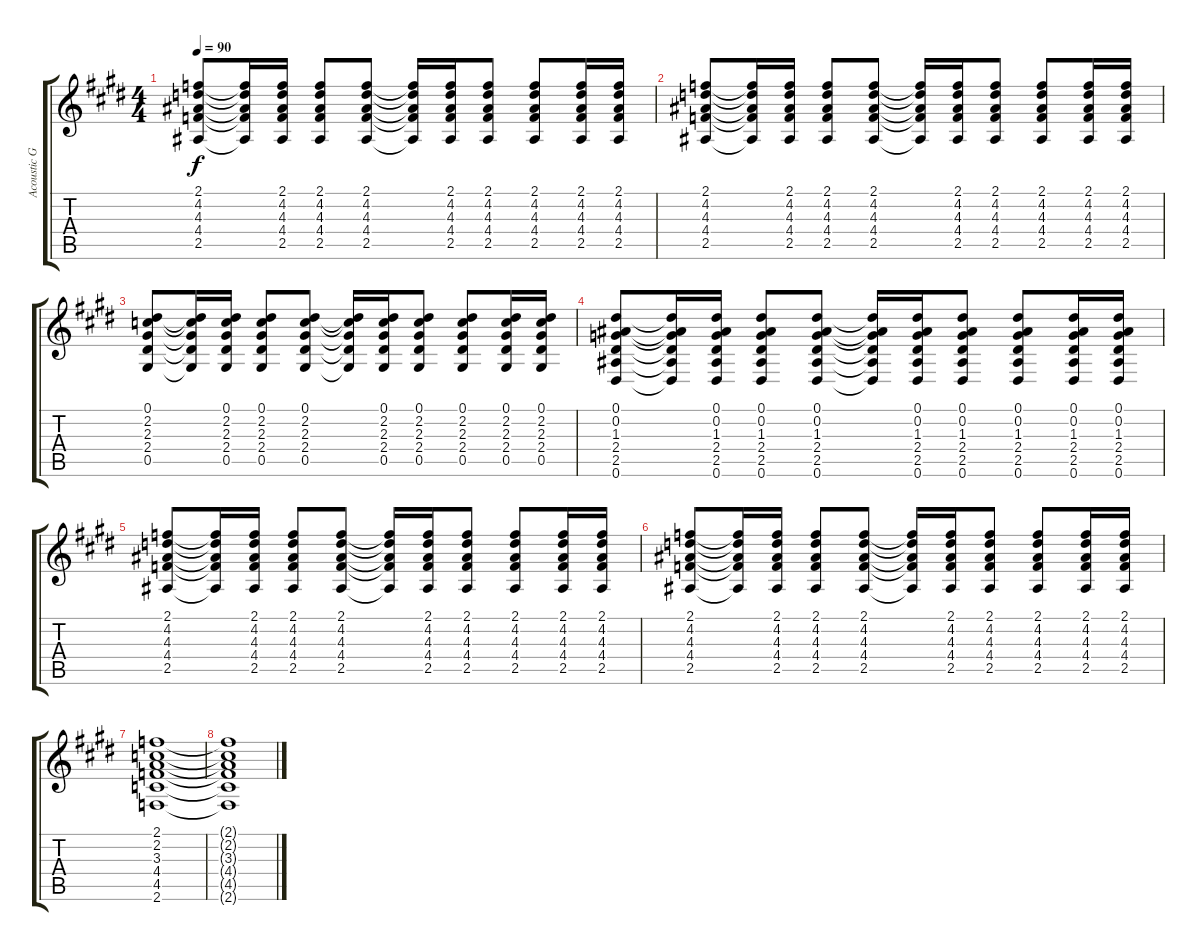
\track ("Acoustic Guitar 2 (R. Peake)" "Acoustic G") {instrument acousticguitarsteel}
\staff {score tabs}
\tuning (Eb4 Bb3 Gb3 Db3 Ab2 Eb2) {hide}
\ts (4 4)
\tempo 90
\clef g2
\ks e
(2.1 4.2 4.3 4.4 2.5).8{dy f} (2.1{t} 4.2{t} 4.3{t} 4.4{t} 2.5{t}).16 (2.1 4.2 4.3 4.4 2.5).16 (2.1 4.2 4.3 4.4 2.5).8 (2.1 4.2 4.3 4.4 2.5).8 (2.1{t} 4.2{t} 4.3{t} 4.4{t} 2.5{t}).16 (2.1 4.2 4.3 4.4 2.5).16 (2.1 4.2 4.3 4.4 2.5).8 (2.1 4.2 4.3 4.4 2.5).8 (2.1 4.2 4.3 4.4 2.5).16 (2.1 4.2 4.3 4.4 2.5).16 |
(2.1 4.2 4.3 4.4 2.5).8 (2.1{t} 4.2{t} 4.3{t} 4.4{t} 2.5{t}).16 (2.1 4.2 4.3 4.4 2.5).16 (2.1 4.2 4.3 4.4 2.5).8 (2.1 4.2 4.3 4.4 2.5).8 (2.1{t} 4.2{t} 4.3{t} 4.4{t} 2.5{t}).16 (2.1 4.2 4.3 4.4 2.5).16 (2.1 4.2 4.3 4.4 2.5).8 (2.1 4.2 4.3 4.4 2.5).8 (2.1 4.2 4.3 4.4 2.5).16 (2.1 4.2 4.3 4.4 2.5).16 |
(0.1 2.2 2.3 2.4 0.5).8 (0.1{t} 2.2{t} 2.3{t} 2.4{t} 0.5{t}).16 (0.1 2.2 2.3 2.4 0.5).16 (0.1 2.2 2.3 2.4 0.5).8 (0.1 2.2 2.3 2.4 0.5).8 (0.1{t} 2.2{t} 2.3{t} 2.4{t} 0.5{t}).16 (0.1 2.2 2.3 2.4 0.5).16 (0.1 2.2 2.3 2.4 0.5).8 (0.1 2.2 2.3 2.4 0.5).8 (0.1 2.2 2.3 2.4 0.5).16 (0.1 2.2 2.3 2.4 0.5).16 |
(0.1 0.2 1.3 2.4 2.5 0.6).8 (0.1{t} 0.2{t} 1.3{t} 2.4{t} 2.5{t} 0.6{t}).16 (0.1 0.2 1.3 2.4 2.5 0.6).16 (0.1 0.2 1.3 2.4 2.5 0.6).8 (0.1 0.2 1.3 2.4 2.5 0.6).8 (0.1{t} 0.2{t} 1.3{t} 2.4{t} 2.5{t} 0.6{t}).16 (0.1 0.2 1.3 2.4 2.5 0.6).16 (0.1 0.2 1.3 2.4 2.5 0.6).8 (0.1 0.2 1.3 2.4 2.5 0.6).8 (0.1 0.2 1.3 2.4 2.5 0.6).16 (0.1 0.2 1.3 2.4 2.5 0.6).16 |
(2.1 4.2 4.3 4.4 2.5).8 (2.1{t} 4.2{t} 4.3{t} 4.4{t} 2.5{t}).16 (2.1 4.2 4.3 4.4 2.5).16 (2.1 4.2 4.3 4.4 2.5).8 (2.1 4.2 4.3 4.4 2.5).8 (2.1{t} 4.2{t} 4.3{t} 4.4{t} 2.5{t}).16 (2.1 4.2 4.3 4.4 2.5).16 (2.1 4.2 4.3 4.4 2.5).8 (2.1 4.2 4.3 4.4 2.5).8 (2.1 4.2 4.3 4.4 2.5).16 (2.1 4.2 4.3 4.4 2.5).16 |
(2.1 4.2 4.3 4.4 2.5).8 (2.1{t} 4.2{t} 4.3{t} 4.4{t} 2.5{t}).16 (2.1 4.2 4.3 4.4 2.5).16 (2.1 4.2 4.3 4.4 2.5).8 (2.1 4.2 4.3 4.4 2.5).8 (2.1{t} 4.2{t} 4.3{t} 4.4{t} 2.5{t}).16 (2.1 4.2 4.3 4.4 2.5).16 (2.1 4.2 4.3 4.4 2.5).8 (2.1 4.2 4.3 4.4 2.5).8 (2.1 4.2 4.3 4.4 2.5).16 (2.1 4.2 4.3 4.4 2.5).16 |
(2.1 2.2 3.3 4.4 4.5 2.6).1 |
(2.1{t} 2.2{t} 3.3{t} 4.4{t} 4.5{t} 2.6{t}).1
